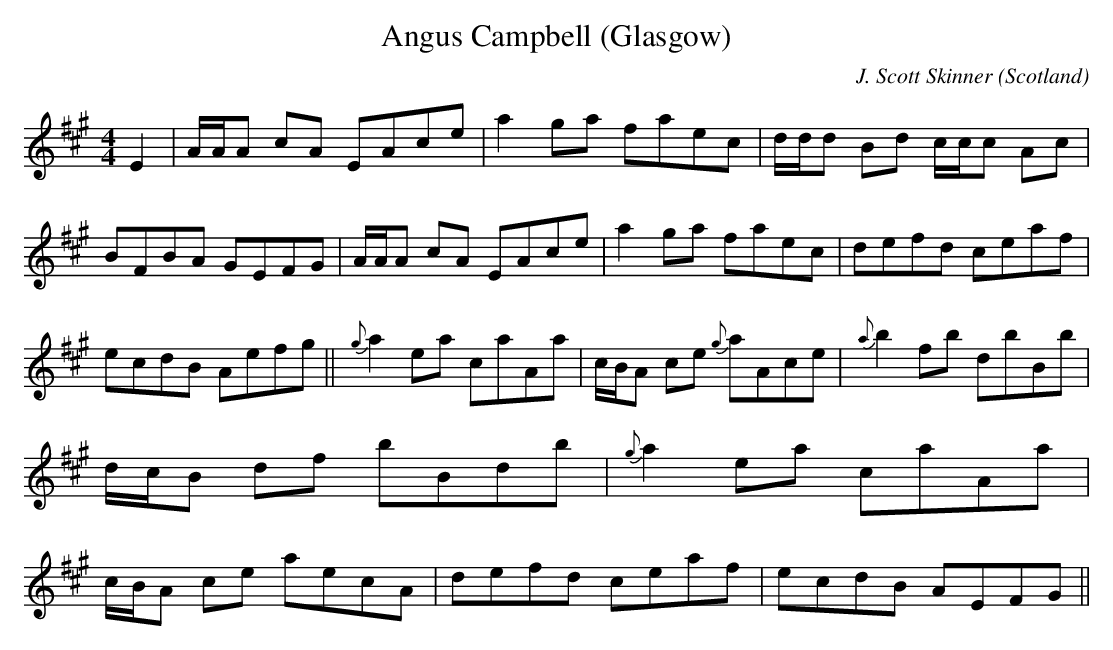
X:1
T:Angus Campbell (Glasgow)
M:4/4
L:1/8
C:J. Scott Skinner
O:Scotland
K:A
E2|\
A/2A/2A cA EAce | a2ga faec | \
d/2d/2d Bd c/2c/2c Ac | BFBA GEFG | \
A/2A/2A cA EAce | a2ga faec | \
defd ceaf | ecdB Aefg ||\
{g}a2ea caAa | c/2B/2A ce {g}aAce | \
{a}b2fb dbBb | d/2c/2B df bBdb |\
{g}a2ea  caAa | c/2B/2A ce aecA | \
defd ceaf | ecdB AEFG ||**
